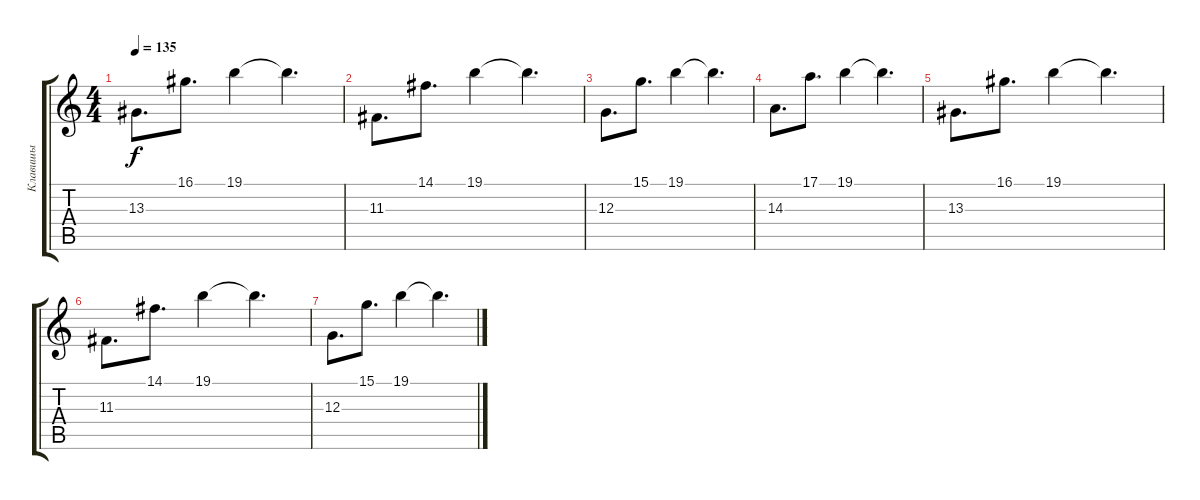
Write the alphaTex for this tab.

\track ("Клавишы" "Клавишы") {instrument acousticgrandpiano}
\staff {score tabs}
\tuning (E4 B3 G3 D3 A2 E2) {hide}
\ts (4 4)
\tempo 135
\clef g2
\ks c
13.3.8{d dy f} 16.1.8{d} 19.1.4 19.1{t}.4{d} |
11.3.8{d} 14.1.8{d} 19.1.4 19.1{t}.4{d} |
12.3.8{d} 15.1.8{d} 19.1.4 19.1{t}.4{d} |
14.3.8{d} 17.1.8{d} 19.1.4 19.1{t}.4{d} |
13.3.8{d} 16.1.8{d} 19.1.4 19.1{t}.4{d} |
11.3.8{d} 14.1.8{d} 19.1.4 19.1{t}.4{d} |
12.3.8{d} 15.1.8{d} 19.1.4 19.1{t}.4{d}
